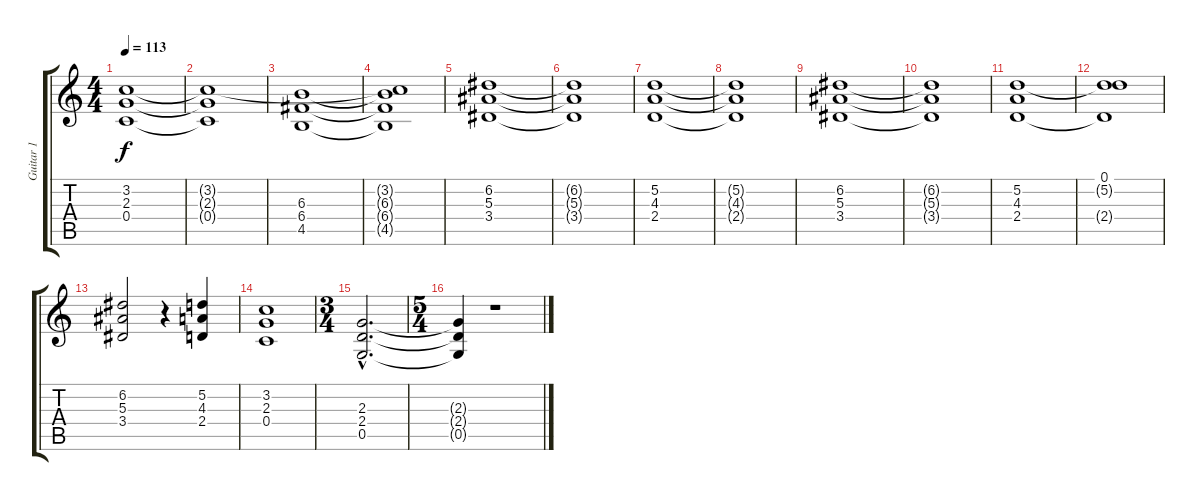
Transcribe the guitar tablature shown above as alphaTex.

\track ("Guitar 1" "Guitar 1") {instrument distortionguitar}
\staff {score tabs}
\tuning (D4 A3 F3 C3 G2 D2) {hide}
\ts (4 4)
\tempo 113
\clef g2
\ks c
(3.2 2.3 0.4).1{dy f} |
(3.2{t} 2.3{t} 0.4{t}).1 |
(6.3 6.4 4.5).1 |
(3.2{t} 6.3{t} 6.4{t} 4.5{t}).1 |
(6.2 5.3 3.4).1 |
(6.2{t} 5.3{t} 3.4{t}).1 |
(5.2 4.3 2.4).1 |
(5.2{t} 4.3{t} 2.4{t}).1 |
(6.2 5.3 3.4).1 |
(6.2{t} 5.3{t} 3.4{t}).1 |
(5.2 4.3 2.4).1 |
(0.1 5.2{t} 2.4{t}).1 |
(6.2 5.3 3.4).2 r.4 (5.2 4.3 2.4).4 |
(3.2 2.3 0.4).1 |
\ts (3 4)
(2.3{hac} 2.4{hac} 0.5{hac}).2{d} |
\ts (5 4)
(2.3{t} 2.4{t} 0.5{t}).4 r.1
